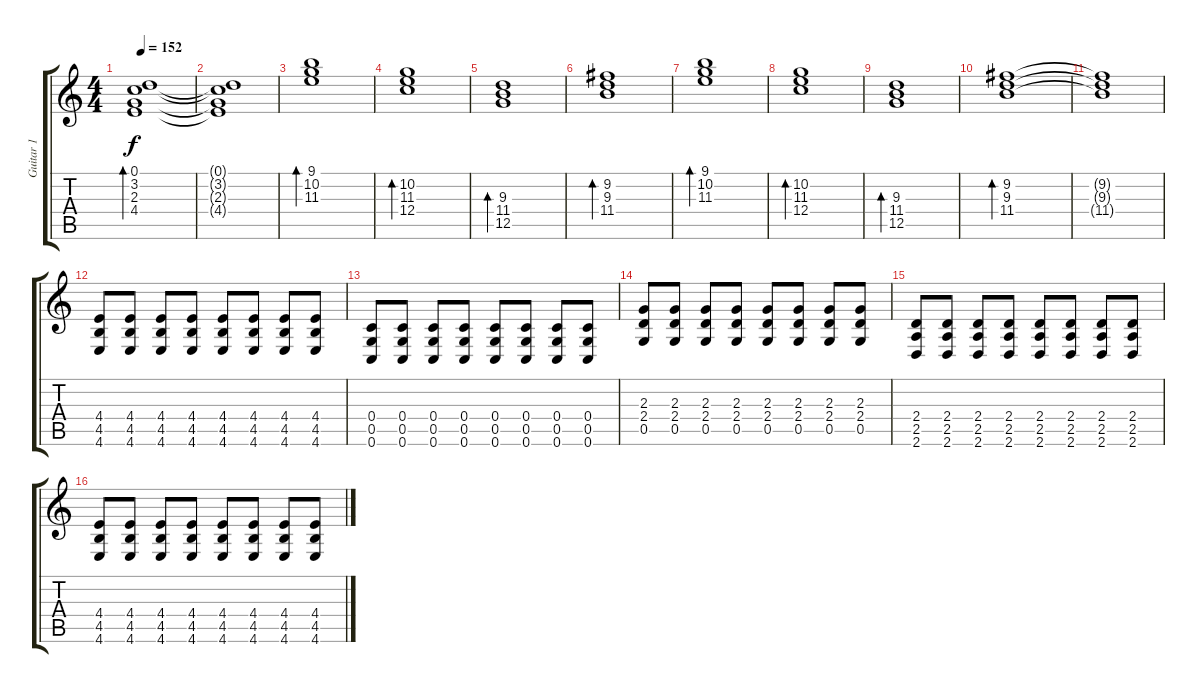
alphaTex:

\track ("Guitar 1" "Guitar 1") {instrument distortionguitar}
\staff {score tabs}
\tuning (D4 A3 F3 C3 G2 C2) {hide}
\ts (4 4)
\tempo 152
\clef g2
\ks c
(0.1 3.2 2.3 4.4).1{bd 120 dy f} |
(0.1{t} 3.2{t} 2.3{t} 4.4{t}).1 |
(9.1 10.2 11.3).1{bd 120} |
(10.2 11.3 12.4).1{bd 120} |
(9.3 11.4 12.5).1{bd 120} |
(9.2 9.3 11.4).1{bd 120} |
(9.1 10.2 11.3).1{bd 120} |
(10.2 11.3 12.4).1{bd 120} |
(9.3 11.4 12.5).1{bd 120} |
(9.2 9.3 11.4).1{bd 120} |
(9.2{t} 9.3{t} 11.4{t}).1 |
(4.4 4.5 4.6).8{instrument distortionguitar} (4.4 4.5 4.6).8 (4.4 4.5 4.6).8 (4.4 4.5 4.6).8 (4.4 4.5 4.6).8 (4.4 4.5 4.6).8 (4.4 4.5 4.6).8 (4.4 4.5 4.6).8 |
(0.4 0.5 0.6).8 (0.4 0.5 0.6).8 (0.4 0.5 0.6).8 (0.4 0.5 0.6).8 (0.4 0.5 0.6).8 (0.4 0.5 0.6).8 (0.4 0.5 0.6).8 (0.4 0.5 0.6).8 |
(2.3 2.4 0.5).8 (2.3 2.4 0.5).8 (2.3 2.4 0.5).8 (2.3 2.4 0.5).8 (2.3 2.4 0.5).8 (2.3 2.4 0.5).8 (2.3 2.4 0.5).8 (2.3 2.4 0.5).8 |
(2.4 2.5 2.6).8 (2.4 2.5 2.6).8 (2.4 2.5 2.6).8 (2.4 2.5 2.6).8 (2.4 2.5 2.6).8 (2.4 2.5 2.6).8 (2.4 2.5 2.6).8 (2.4 2.5 2.6).8 |
(4.4 4.5 4.6).8 (4.4 4.5 4.6).8 (4.4 4.5 4.6).8 (4.4 4.5 4.6).8 (4.4 4.5 4.6).8 (4.4 4.5 4.6).8 (4.4 4.5 4.6).8 (4.4 4.5 4.6).8
